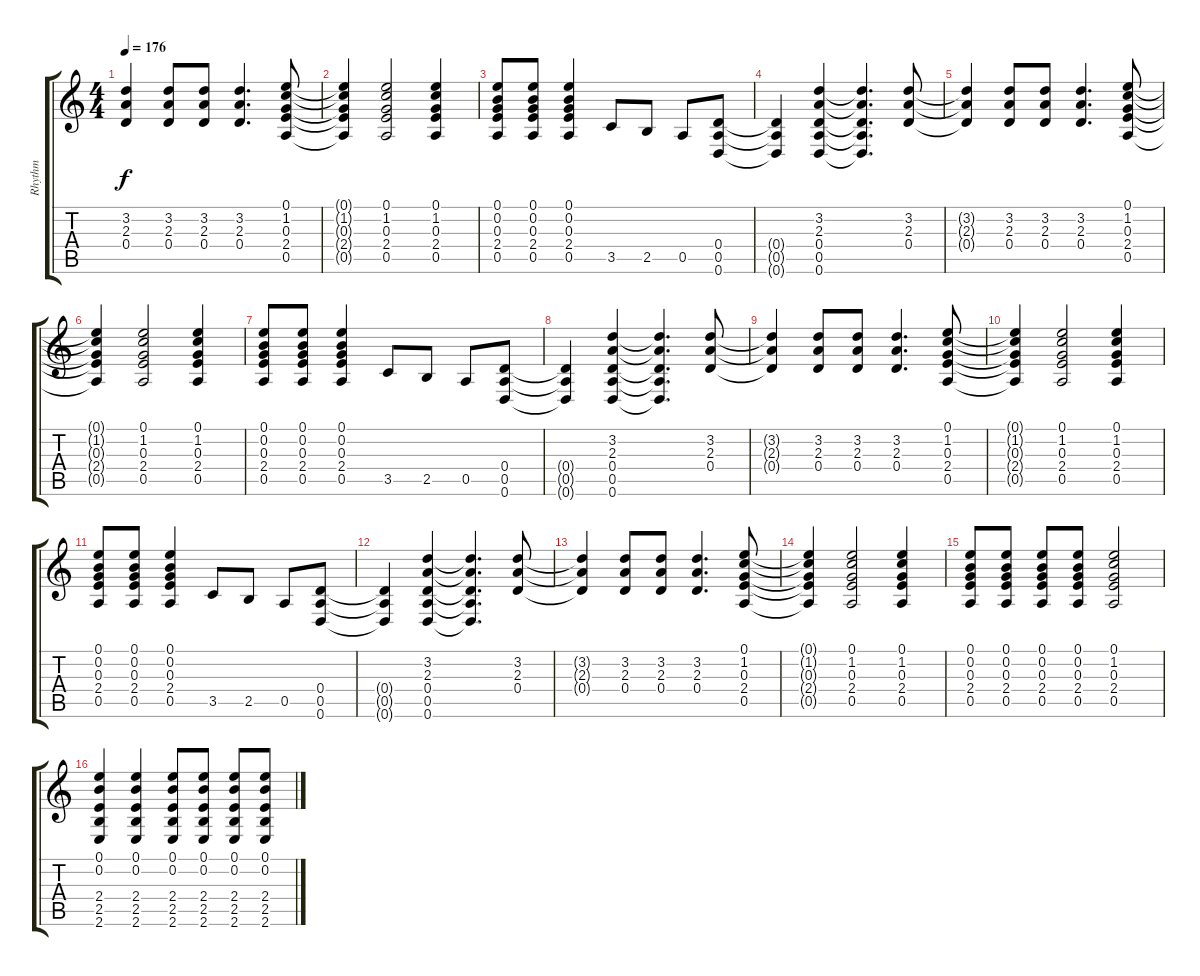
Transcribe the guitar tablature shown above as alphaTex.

\track ("Rhythm" "Rhythm") {instrument overdrivenguitar}
\staff {score tabs}
\tuning (E4 B3 G3 D3 A2 D2) {hide}
\ts (4 4)
\tempo 176
\clef g2
\ks c
(3.2{t} 2.3{t} 0.4{t}).4{dy f} (3.2 2.3 0.4).8 (3.2 2.3 0.4).8 (3.2 2.3 0.4).4{d} (0.1 1.2 0.3 2.4 0.5).8 |
(0.1{t} 1.2{t} 0.3{t} 2.4{t} 0.5{t}).4 (0.1 1.2 0.3 2.4 0.5).2 (0.1 1.2 0.3 2.4 0.5).4 |
(0.1 0.2 0.3 2.4 0.5).8 (0.1 0.2 0.3 2.4 0.5).8 (0.1 0.2 0.3 2.4 0.5).4 3.5.8 2.5.8 0.5.8 (0.4 0.5 0.6).8 |
(0.4{t} 0.5{t} 0.6{t}).4 (3.2 2.3 0.4 0.5 0.6).4 (3.2{t} 2.3{t} 0.4{t} 0.5{t} 0.6{t}).4{d} (3.2 2.3 0.4).8 |
(3.2{t} 2.3{t} 0.4{t}).4 (3.2 2.3 0.4).8 (3.2 2.3 0.4).8 (3.2 2.3 0.4).4{d} (0.1 1.2 0.3 2.4 0.5).8 |
(0.1{t} 1.2{t} 0.3{t} 2.4{t} 0.5{t}).4 (0.1 1.2 0.3 2.4 0.5).2 (0.1 1.2 0.3 2.4 0.5).4 |
(0.1 0.2 0.3 2.4 0.5).8 (0.1 0.2 0.3 2.4 0.5).8 (0.1 0.2 0.3 2.4 0.5).4 3.5.8 2.5.8 0.5.8 (0.4 0.5 0.6).8 |
(0.4{t} 0.5{t} 0.6{t}).4 (3.2 2.3 0.4 0.5 0.6).4 (3.2{t} 2.3{t} 0.4{t} 0.5{t} 0.6{t}).4{d} (3.2 2.3 0.4).8 |
(3.2{t} 2.3{t} 0.4{t}).4 (3.2 2.3 0.4).8 (3.2 2.3 0.4).8 (3.2 2.3 0.4).4{d} (0.1 1.2 0.3 2.4 0.5).8 |
(0.1{t} 1.2{t} 0.3{t} 2.4{t} 0.5{t}).4 (0.1 1.2 0.3 2.4 0.5).2 (0.1 1.2 0.3 2.4 0.5).4 |
(0.1 0.2 0.3 2.4 0.5).8 (0.1 0.2 0.3 2.4 0.5).8 (0.1 0.2 0.3 2.4 0.5).4 3.5.8 2.5.8 0.5.8 (0.4 0.5 0.6).8 |
(0.4{t} 0.5{t} 0.6{t}).4 (3.2 2.3 0.4 0.5 0.6).4 (3.2{t} 2.3{t} 0.4{t} 0.5{t} 0.6{t}).4{d} (3.2 2.3 0.4).8 |
(3.2{t} 2.3{t} 0.4{t}).4 (3.2 2.3 0.4).8 (3.2 2.3 0.4).8 (3.2 2.3 0.4).4{d} (0.1 1.2 0.3 2.4 0.5).8 |
(0.1{t} 1.2{t} 0.3{t} 2.4{t} 0.5{t}).4 (0.1 1.2 0.3 2.4 0.5).2 (0.1 1.2 0.3 2.4 0.5).4 |
(0.1 0.2 0.3 2.4 0.5).8 (0.1 0.2 0.3 2.4 0.5).8 (0.1 0.2 0.3 2.4 0.5).8 (0.1 0.2 0.3 2.4 0.5).8 (0.1 1.2 0.3 2.4 0.5).2 |
(0.1 0.2 2.4 2.5 2.6).4 (0.1 0.2 2.4 2.5 2.6).4 (0.1 0.2 2.4 2.5 2.6).8 (0.1 0.2 2.4 2.5 2.6).8 (0.1 0.2 2.4 2.5 2.6).8 (0.1 0.2 2.4 2.5 2.6).8
